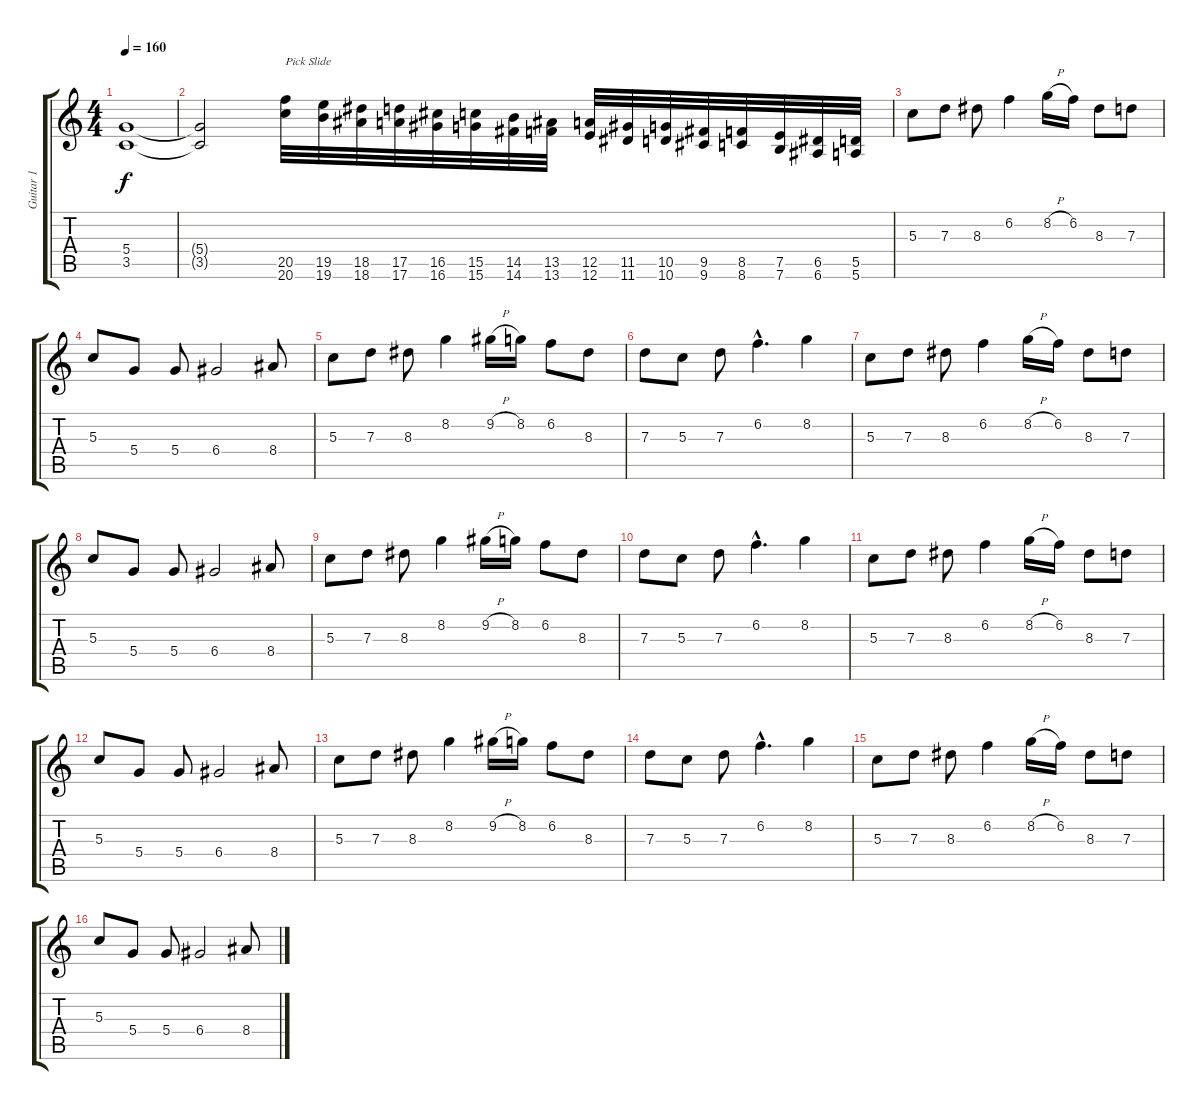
\track ("Guitar 1" "Guitar 1") {instrument distortionguitar}
\staff {score tabs}
\tuning (E4 B3 G3 D3 A2 E2) {hide}
\ts (4 4)
\tempo 160
\clef g2
\ks c
(5.4 3.5).1{dy f instrument distortionguitar} |
(5.4{t} 3.5{t}).2 (20.5 20.6).32{txt "Pick Slide" instrument guitarfretnoise} (19.5 19.6).32 (18.5 18.6).32 (17.5 17.6).32 (16.5 16.6).32 (15.5 15.6).32 (14.5 14.6).32 (13.5 13.6).32 (12.5 12.6).32 (11.5 11.6).32 (10.5 10.6).32 (9.5 9.6).32 (8.5 8.6).32 (7.5 7.6).32 (6.5 6.6).32 (5.5 5.6).32 |
5.3.8{instrument distortionguitar} 7.3.8 8.3.8 6.2.4 8.2{h}.16 6.2.16 8.3.8 7.3.8 |
5.3.8 5.4.8 5.4.8 6.4.2 8.4.8 |
5.3.8 7.3.8 8.3.8 8.2.4 9.2{h}.16 8.2.16 6.2.8 8.3.8 |
7.3.8 5.3.8 7.3.8 6.2{hac}.4{d} 8.2.4 |
5.3.8 7.3.8 8.3.8 6.2.4 8.2{h}.16 6.2.16 8.3.8 7.3.8 |
5.3.8 5.4.8 5.4.8 6.4.2 8.4.8 |
5.3.8 7.3.8 8.3.8 8.2.4 9.2{h}.16 8.2.16 6.2.8 8.3.8 |
7.3.8 5.3.8 7.3.8 6.2{hac}.4{d} 8.2.4 |
5.3.8 7.3.8 8.3.8 6.2.4 8.2{h}.16 6.2.16 8.3.8 7.3.8 |
5.3.8 5.4.8 5.4.8 6.4.2 8.4.8 |
5.3.8 7.3.8 8.3.8 8.2.4 9.2{h}.16 8.2.16 6.2.8 8.3.8 |
7.3.8 5.3.8 7.3.8 6.2{hac}.4{d} 8.2.4 |
5.3.8 7.3.8 8.3.8 6.2.4 8.2{h}.16 6.2.16 8.3.8 7.3.8 |
5.3.8 5.4.8 5.4.8 6.4.2 8.4.8
